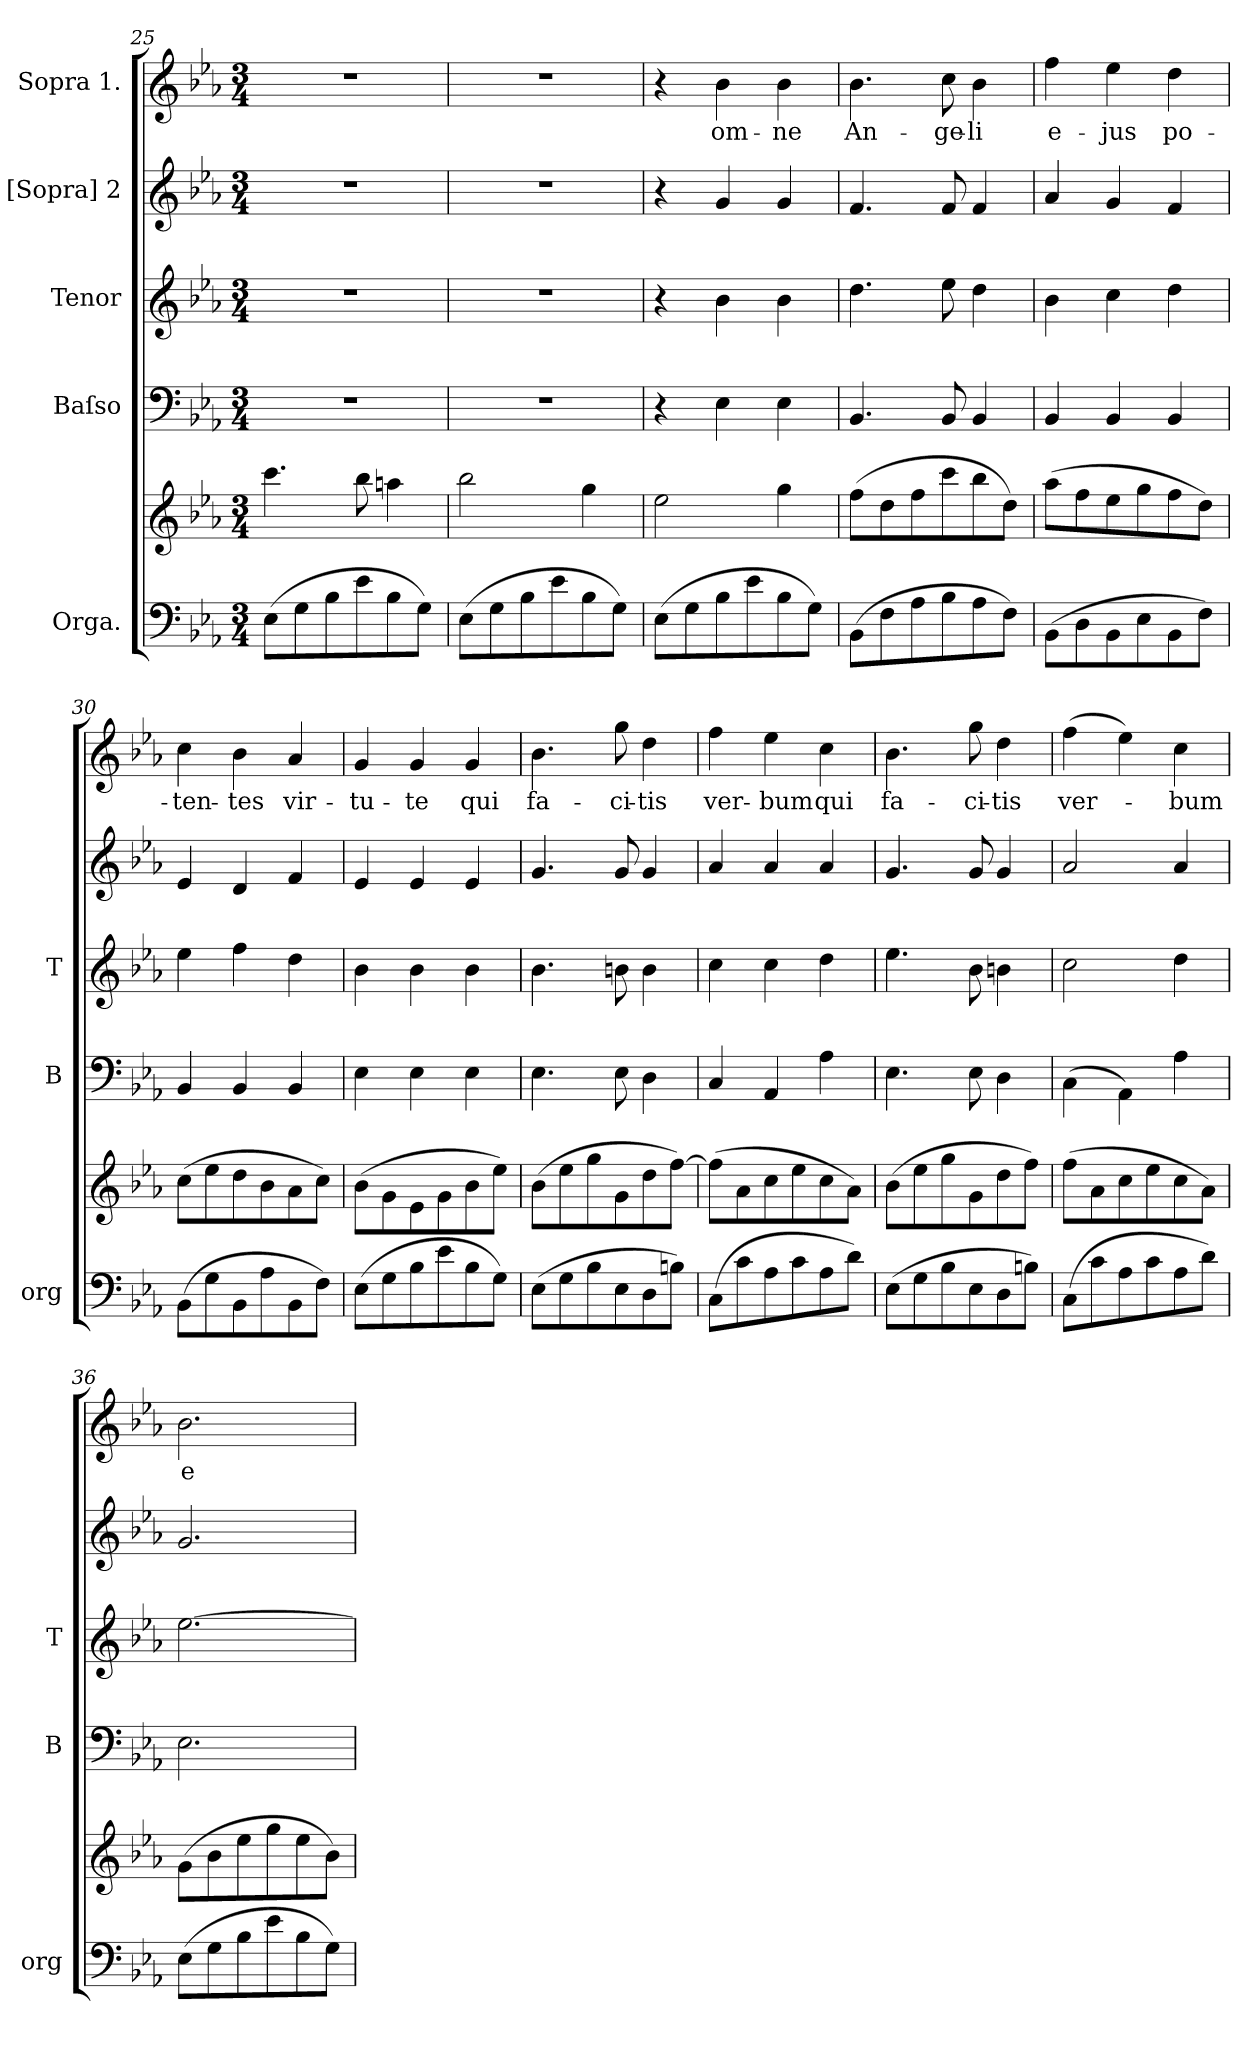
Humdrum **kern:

**kern	**kern	**kern	**kern	**kern	**kern	**text
*part5	*part5	*part4	*part3	*part2	*part1	*part1
*staff6	*staff5	*staff4	*staff3	*staff2	*staff1	*staff1
*I"Orga.	*	*I"Baſso	*I"Tenor	*I"[Sopra] 2	*I"Sopra 1.	*
*I'org	*	*I'B	*I'T	*	*	*
*clefF4	*clefG2	*clefF4	*clefG2	*clefG2	*clefG2	*
*	*	*	*ITrd8c12	*	*	*
*k[b-e-a-]	*k[b-e-a-]	*k[b-e-a-]	*k[b-e-a-]	*k[b-e-a-]	*k[b-e-a-]	*
*M3/4	*M3/4	*M3/4	*M3/4	*M3/4	*M3/4	*
=25	=25	=25	=25	=25	=25	=25
(8E-\L	4.ccc\	2.r	2.r	2.r	2.r	.
8G\	.	.	.	.	.	.
8B-\	.	.	.	.	.	.
8e-\	8bb-\	.	.	.	.	.
8B-\	4aan\	.	.	.	.	.
8G\J)	.	.	.	.	.	.
=26	=26	=26	=26	=26	=26	=26
(8E-\L	2bb-\	2.r	2.r	2.r	2.r	.
8G\	.	.	.	.	.	.
8B-\	.	.	.	.	.	.
8e-\	.	.	.	.	.	.
8B-\	4gg\	.	.	.	.	.
8G\J)	.	.	.	.	.	.
=27	=27	=27	=27	=27	=27	=27
(8E-\L	2ee-\	4r	4r	4r	4r	.
8G\	.	.	.	.	.	.
8B-\	.	4E-\	4B-\	4g/	4b-\	om-
8e-\	.	.	.	.	.	.
8B-\	4gg\	4E-\	4B-\	4g/	4b-\	-ne
8G\J)	.	.	.	.	.	.
=28	=28	=28	=28	=28	=28	=28
(8BB-\L	(8ff\L	4.BB-/	4.d\	4.f/	4.b-\	An-
8F\	8dd\	.	.	.	.	.
8A-\	8ff\	.	.	.	.	.
8B-\	8ccc\	8BB-/	8e-\	8f/	8cc\	-ge-
8A-\	8bb-\	4BB-/	4d\	4f/	4b-\	-li
8F\J)	8dd\J)	.	.	.	.	.
=29	=29	=29	=29	=29	=29	=29
(8BB-\L	(8aa-\L	4BB-/	4B-\	4a-/	4ff\	e-
8D\	8ff\	.	.	.	.	.
8BB-\	8ee-\	4BB-/	4c\	4g/	4ee-\	-jus
8E-\	8gg\	.	.	.	.	.
8BB-\	8ff\	4BB-/	4d\	4f/	4dd\	po-
8F\J)	8dd\J)	.	.	.	.	.
=30	=30	=30	=30	=30	=30	=30
(8BB-\L	(8cc\L	4BB-/	4e-\	4e-/	4cc\	-ten-
8G\	8ee-\	.	.	.	.	.
8BB-\	8dd\	4BB-/	4f\	4d/	4b-\	-tes
8A-\	8b-\	.	.	.	.	.
8BB-\	8a-\	4BB-/	4d\	4f/	4a-/	vir-
8F\J)	8cc\J)	.	.	.	.	.
=31	=31	=31	=31	=31	=31	=31
(8E-\L	(8b-\L	4E-\	4B-\	4e-/	4g/	-tu-
8G\	8g\	.	.	.	.	.
8B-\	8e-\	4E-\	4B-\	4e-/	4g/	-te
8e-\	8g\	.	.	.	.	.
8B-\	8b-\	4E-\	4B-\	4e-/	4g/	qui
8G\J)	8ee-\J)	.	.	.	.	.
=32	=32	=32	=32	=32	=32	=32
(8E-\L	(8b-\L	4.E-\	4.B-\	4.g/	4.b-\	fa-
8G\	8ee-\	.	.	.	.	.
8B-\	8gg\	.	.	.	.	.
8E-\	8g\	8E-\	8Bn\	8g/	8gg\	-ci-
8D\	8dd\	4D\	4B\	4g/	4dd\	-tis
8Bn\J)	[8ff\J)	.	.	.	.	.
=33	=33	=33	=33	=33	=33	=33
(8C\L	(8ff\L]	4C/	4c\	4a-/	4ff\	ver-
8c\	8a-\	.	.	.	.	.
8A-\	8cc\	4AA-/	4c\	4a-/	4ee-\	-bum
8c\	8ee-\	.	.	.	.	.
8A-\	8cc\	4A-\	4d\	4a-/	4cc\	qui
8d\J)	8a-\J)	.	.	.	.	.
=34	=34	=34	=34	=34	=34	=34
(8E-\L	(8b-\L	4.E-\	4.e-\	4.g/	4.b-\	fa-
8G\	8ee-\	.	.	.	.	.
8B-\	8gg\	.	.	.	.	.
8E-\	8g\	8E-\	8B-\	8g/	8gg\	-ci-
8D\	8dd\	4D\	4Bn\	4g/	4dd\	-tis
8Bn\J)	8ff\J)	.	.	.	.	.
=35	=35	=35	=35	=35	=35	=35
(8C\L	(8ff\L	(4C\	2c\	2a-/	(4ff\	ver-
8c\	8a-\	.	.	.	.	.
8A-\	8cc\	4AA-\)	.	.	4ee-\)	.
8c\	8ee-\	.	.	.	.	.
8A-\	8cc\	4A-\	4d\	4a-/	4cc\	-bum
8d\J)	8a-\J)	.	.	.	.	.
=36	=36	=36	=36	=36	=36	=36
(8E-\L	(8g\L	2.E-\	[2.e-\	2.g/	2.b-\	e-
8G\	8b-\	.	.	.	.	.
8B-\	8ee-\	.	.	.	.	.
8e-\	8gg\	.	.	.	.	.
8B-\	8ee-\	.	.	.	.	.
8G\J)	8b-\J)	.	.	.	.	.
=	=	=	=	=	=	=
*-	*-	*-	*-	*-	*-	*-
